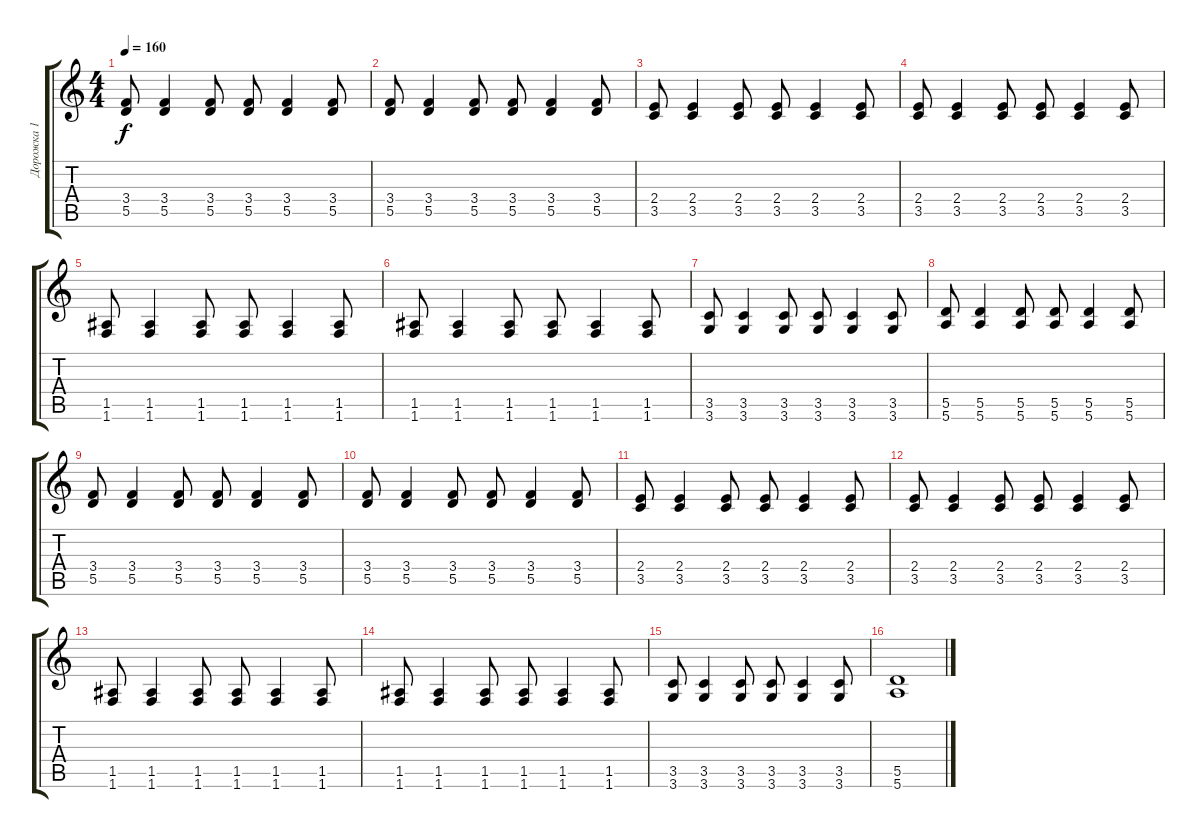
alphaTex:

\track ("Дорожка 1" "Дорожка 1") {instrument overdrivenguitar}
\staff {score tabs}
\tuning (E4 B3 G3 D3 A2 E2) {hide}
\ts (4 4)
\tempo 160
\clef g2
\ks c
(3.4 5.5).8{dy f} (3.4 5.5).4 (3.4 5.5).8 (3.4 5.5).8 (3.4 5.5).4 (3.4 5.5).8 |
(3.4 5.5).8 (3.4 5.5).4 (3.4 5.5).8 (3.4 5.5).8 (3.4 5.5).4 (3.4 5.5).8 |
(2.4 3.5).8 (2.4 3.5).4 (2.4 3.5).8 (2.4 3.5).8 (2.4 3.5).4 (2.4 3.5).8 |
(2.4 3.5).8 (2.4 3.5).4 (2.4 3.5).8 (2.4 3.5).8 (2.4 3.5).4 (2.4 3.5).8 |
(1.5 1.6).8 (1.5 1.6).4 (1.5 1.6).8 (1.5 1.6).8 (1.5 1.6).4 (1.5 1.6).8 |
(1.5 1.6).8 (1.5 1.6).4 (1.5 1.6).8 (1.5 1.6).8 (1.5 1.6).4 (1.5 1.6).8 |
(3.5 3.6).8 (3.5 3.6).4 (3.5 3.6).8 (3.5 3.6).8 (3.5 3.6).4 (3.5 3.6).8 |
(5.5 5.6).8 (5.5 5.6).4 (5.5 5.6).8 (5.5 5.6).8 (5.5 5.6).4 (5.5 5.6).8 |
(3.4 5.5).8 (3.4 5.5).4 (3.4 5.5).8 (3.4 5.5).8 (3.4 5.5).4 (3.4 5.5).8 |
(3.4 5.5).8 (3.4 5.5).4 (3.4 5.5).8 (3.4 5.5).8 (3.4 5.5).4 (3.4 5.5).8 |
(2.4 3.5).8 (2.4 3.5).4 (2.4 3.5).8 (2.4 3.5).8 (2.4 3.5).4 (2.4 3.5).8 |
(2.4 3.5).8 (2.4 3.5).4 (2.4 3.5).8 (2.4 3.5).8 (2.4 3.5).4 (2.4 3.5).8 |
(1.5 1.6).8 (1.5 1.6).4 (1.5 1.6).8 (1.5 1.6).8 (1.5 1.6).4 (1.5 1.6).8 |
(1.5 1.6).8 (1.5 1.6).4 (1.5 1.6).8 (1.5 1.6).8 (1.5 1.6).4 (1.5 1.6).8 |
(3.5 3.6).8 (3.5 3.6).4 (3.5 3.6).8 (3.5 3.6).8 (3.5 3.6).4 (3.5 3.6).8 |
(5.5 5.6).1
